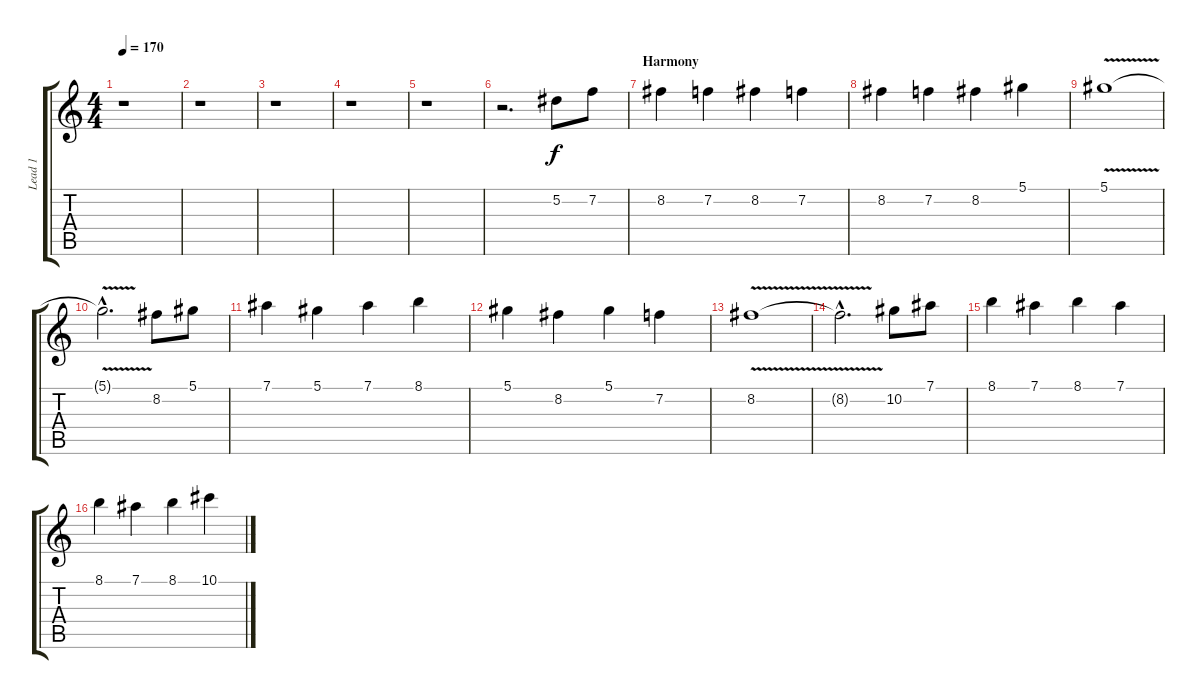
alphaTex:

\track ("Lead 1" "Lead 1") {instrument overdrivenguitar}
\staff {score tabs}
\tuning (Eb4 Bb3 Gb3 Db3 Ab2 Eb2) {hide}
\ts (4 4)
\tempo 170
\clef g2
\ks c
r.1{dy f} |
r.1 |
r.1 |
r.1 |
r.1 |
r.2{d} 5.2.8 7.2.8 |
\section ("" "Harmony")
8.2.4 7.2.4 8.2.4 7.2.4 |
8.2.4 7.2.4 8.2.4 5.1.4 |
5.1{v}.1 |
5.1{hac t}.2{d} 8.2.8 5.1.8 |
7.1.4 5.1.4 7.1.4 8.1.4 |
5.1.4 8.2.4 5.1.4 7.2.4 |
8.2{v}.1 |
8.2{hac t}.2{d} 10.2.8 7.1.8 |
8.1.4 7.1.4 8.1.4 7.1.4 |
8.1.4 7.1.4 8.1.4 10.1.4
